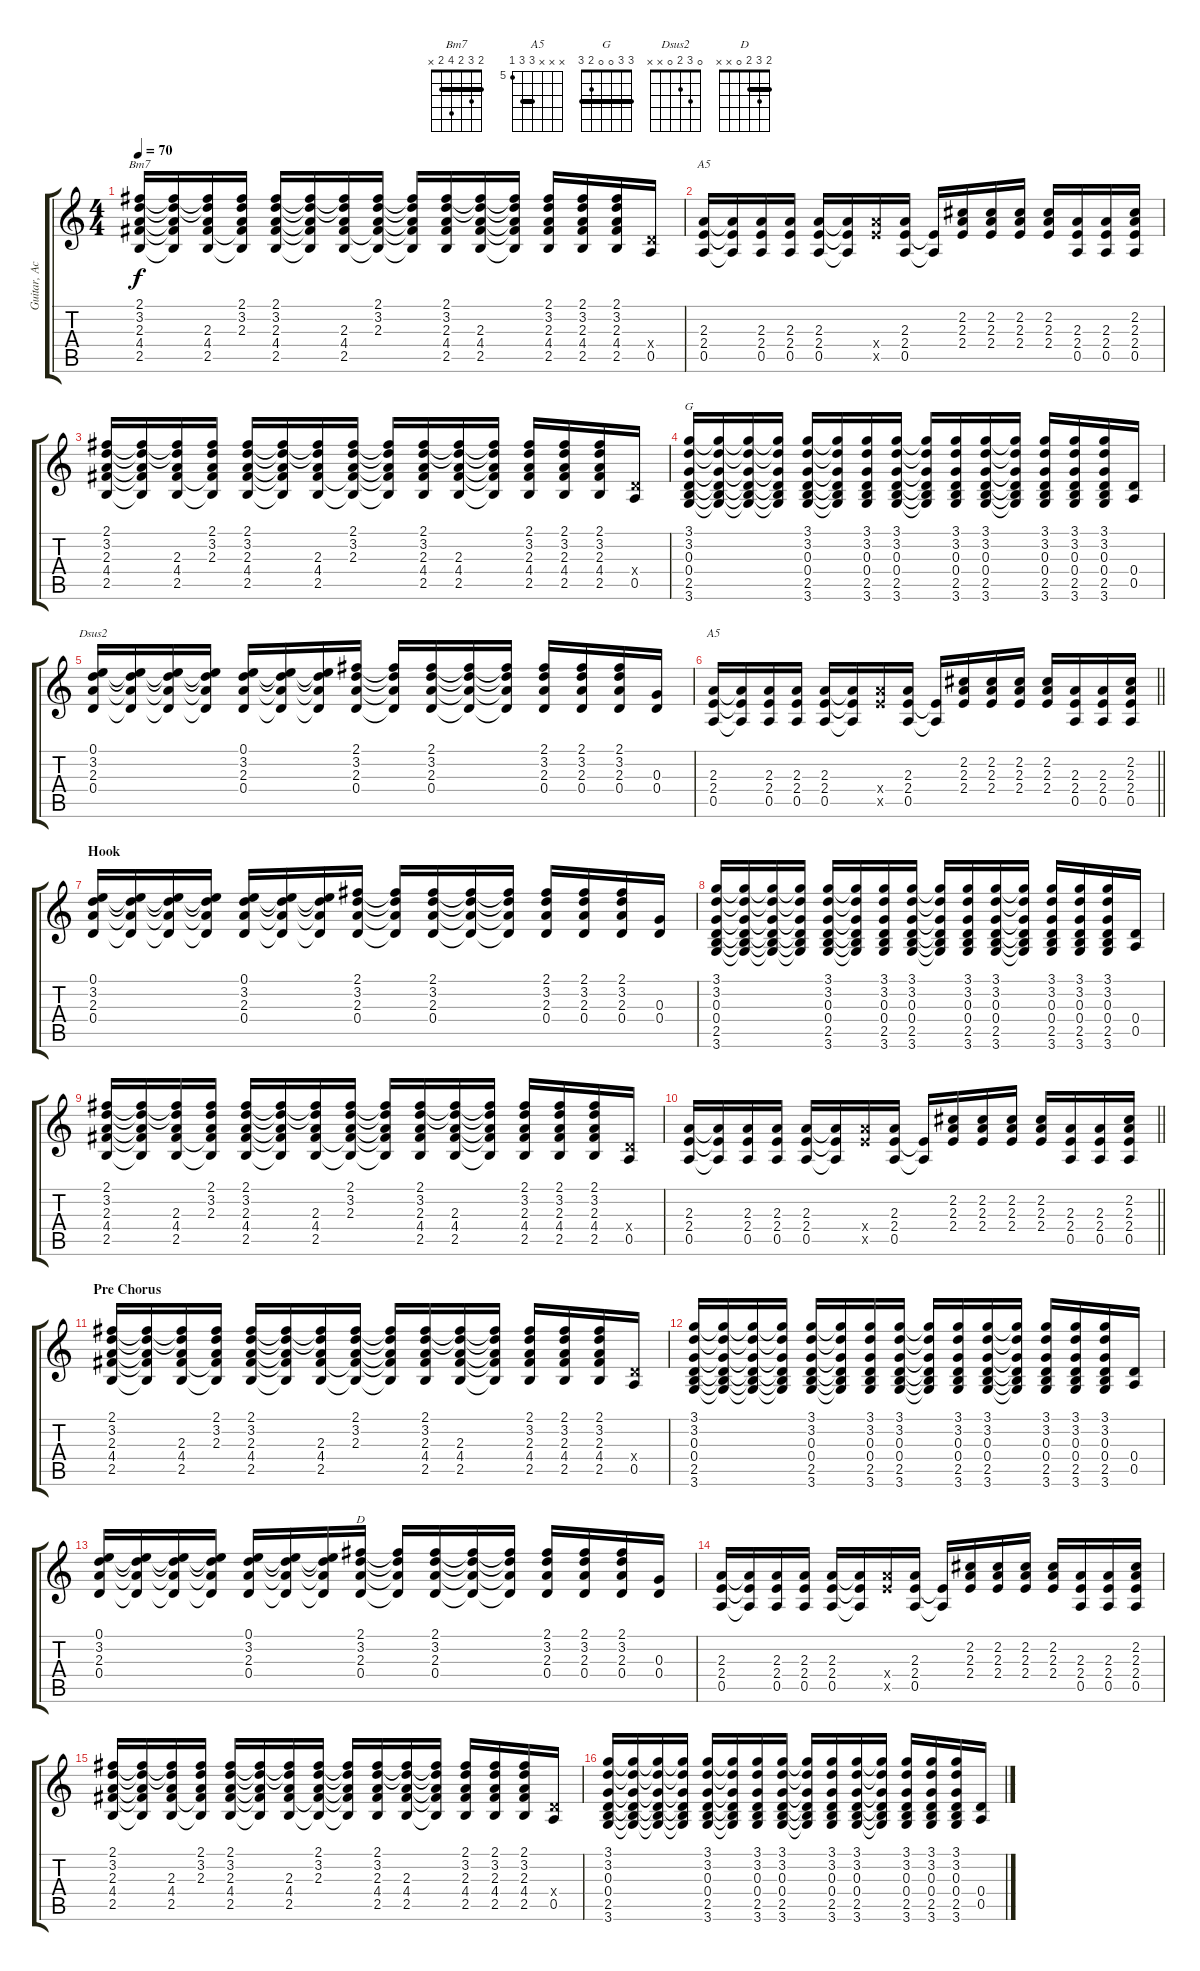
\track ("Guitar, Acoustic" "Guitar, Ac") {instrument acousticguitarsteel}
\staff {score tabs}
\tuning (E4 B3 G3 D3 A2 E2) {hide}
\chord ("Bm7" 2 3 2 4 2 x) {barre 2}
\chord ("A5" x x 2 2 0 x) {barre 2}
\chord ("G" 3 3 0 0 2 3) {barre 3}
\chord ("Dsus2" 0 3 2 0 x x)
\chord ("A5" x x x 7 7 5) {firstfret 5 barre 7}
\chord ("D" 2 3 2 0 x x) {barre 2}
\ts (4 4)
\tempo 70
\clef g2
\ks c
(2.1 3.2 2.3 4.4 2.5).16{ch "Bm7" dy f} (2.1{t} 3.2{t} 2.3{t} 4.4{t} 2.5{t}).16 (2.1{t} 3.2{t} 2.3 4.4 2.5).16 (2.1 3.2 2.3 4.4{t} 2.5{t}).16 (2.1 3.2 2.3 4.4 2.5).16 (2.1{t} 3.2{t} 2.3{t} 4.4{t} 2.5{t}).16 (2.1{t} 3.2{t} 2.3 4.4 2.5).16 (2.1 3.2 2.3 4.4{t} 2.5{t}).16 (2.1{t} 3.2{t} 2.3{t} 4.4{t} 2.5{t}).16 (2.1 3.2 2.3 4.4 2.5).16 (2.1{t} 3.2{t} 2.3 4.4 2.5).16 (2.1{t} 3.2{t} 2.3{t} 4.4{t} 2.5{t}).16 (2.1 3.2 2.3 4.4 2.5).16 (2.1 3.2 2.3 4.4 2.5).16 (2.1 3.2 2.3 4.4 2.5).16 (0.4{x} 0.5).16 |
(2.3 2.4 0.5).16{ch "A5"} (2.3{t} 2.4{t} 0.5{t}).16 (2.3 2.4 0.5).16 (2.3 2.4 0.5).16 (2.3 2.4 0.5).16 (2.3{t} 2.4{t} 0.5{t}).16 (7.4{x} 7.5{x}).16 (2.3 2.4 0.5).16 (2.4{t} 0.5{t}).16 (2.2 2.3 2.4).16 (2.2 2.3 2.4).16 (2.2 2.3 2.4).16 (2.2 2.3 2.4).16 (2.3 2.4 0.5).16 (2.3 2.4 0.5).16 (2.2 2.3 2.4 0.5).16 |
(2.1 3.2 2.3 4.4 2.5).16 (2.1{t} 3.2{t} 2.3{t} 4.4{t} 2.5{t}).16 (2.1{t} 3.2{t} 2.3 4.4 2.5).16 (2.1 3.2 2.3 4.4{t} 2.5{t}).16 (2.1 3.2 2.3 4.4 2.5).16 (2.1{t} 3.2{t} 2.3{t} 4.4{t} 2.5{t}).16 (2.1{t} 3.2{t} 2.3 4.4 2.5).16 (2.1 3.2 2.3 4.4{t} 2.5{t}).16 (2.1{t} 3.2{t} 2.3{t} 4.4{t} 2.5{t}).16 (2.1 3.2 2.3 4.4 2.5).16 (2.1{t} 3.2{t} 2.3 4.4 2.5).16 (2.1{t} 3.2{t} 2.3{t} 4.4{t} 2.5{t}).16 (2.1 3.2 2.3 4.4 2.5).16 (2.1 3.2 2.3 4.4 2.5).16 (2.1 3.2 2.3 4.4 2.5).16 (0.4{x} 0.5).16 |
(3.1 3.2 0.3 0.4 2.5 3.6).16{ch "G"} (3.1{t} 3.2{t} 0.3{t} 0.4{t} 2.5{t} 3.6{t}).16 (3.1{t} 3.2{t} 0.3{t} 0.4{t} 2.5{t} 3.6{t}).16 (3.1{t} 3.2{t} 0.3{t} 0.4{t} 2.5{t} 3.6{t}).16 (3.1 3.2 0.3 0.4 2.5 3.6).16 (3.1{t} 3.2{t} 0.3{t} 0.4{t} 2.5{t} 3.6{t}).16 (3.1 3.2 0.3 0.4 2.5 3.6).16 (3.1 3.2 0.3 0.4 2.5 3.6).16 (3.1{t} 3.2{t} 0.3{t} 0.4{t} 2.5{t} 3.6{t}).16 (3.1 3.2 0.3 0.4 2.5 3.6).16 (3.1 3.2 0.3 0.4 2.5 3.6).16 (3.1{t} 3.2{t} 0.3{t} 0.4{t} 2.5{t} 3.6{t}).16 (3.1 3.2 0.3 0.4 2.5 3.6).16 (3.1 3.2 0.3 0.4 2.5 3.6).16 (3.1 3.2 0.3 0.4 2.5 3.6).16 (0.4 0.5).16 |
(0.1 3.2 2.3 0.4).16{ch "Dsus2"} (0.1{t} 3.2{t} 2.3{t} 0.4{t}).16 (0.1{t} 3.2{t} 2.3{t} 0.4{t}).16 (0.1{t} 3.2{t} 2.3{t} 0.4{t}).16 (0.1 3.2 2.3 0.4).16 (0.1{t} 3.2{t} 2.3{t} 0.4{t}).16 (0.1{t} 3.2{t} 2.3{t} 0.4{t}).16 (2.1 3.2 2.3 0.4).16 (2.1{t} 3.2{t} 2.3{t} 0.4{t}).16 (2.1 3.2 2.3 0.4).16 (2.1{t} 3.2{t} 2.3{t} 0.4{t}).16 (2.1{t} 3.2{t} 2.3{t} 0.4{t}).16 (2.1 3.2 2.3 0.4).16 (2.1 3.2 2.3 0.4).16 (2.1 3.2 2.3 0.4).16 (0.3 0.4).16 |
\barLineRight lightlight
(2.3 2.4 0.5).16{ch "A5"} (2.3{t} 2.4{t} 0.5{t}).16 (2.3 2.4 0.5).16 (2.3 2.4 0.5).16 (2.3 2.4 0.5).16 (2.3{t} 2.4{t} 0.5{t}).16 (7.4{x} 7.5{x}).16 (2.3 2.4 0.5).16 (2.4{t} 0.5{t}).16 (2.2 2.3 2.4).16 (2.2 2.3 2.4).16 (2.2 2.3 2.4).16 (2.2 2.3 2.4).16 (2.3 2.4 0.5).16 (2.3 2.4 0.5).16 (2.2 2.3 2.4 0.5).16 |
\section ("" "Hook")
(0.1 3.2 2.3 0.4).16 (0.1{t} 3.2{t} 2.3{t} 0.4{t}).16 (0.1{t} 3.2{t} 2.3{t} 0.4{t}).16 (0.1{t} 3.2{t} 2.3{t} 0.4{t}).16 (0.1 3.2 2.3 0.4).16 (0.1{t} 3.2{t} 2.3{t} 0.4{t}).16 (0.1{t} 3.2{t} 2.3{t} 0.4{t}).16 (2.1 3.2 2.3 0.4).16 (2.1{t} 3.2{t} 2.3{t} 0.4{t}).16 (2.1 3.2 2.3 0.4).16 (2.1{t} 3.2{t} 2.3{t} 0.4{t}).16 (2.1{t} 3.2{t} 2.3{t} 0.4{t}).16 (2.1 3.2 2.3 0.4).16 (2.1 3.2 2.3 0.4).16 (2.1 3.2 2.3 0.4).16 (0.3 0.4).16 |
(3.1 3.2 0.3 0.4 2.5 3.6).16 (3.1{t} 3.2{t} 0.3{t} 0.4{t} 2.5{t} 3.6{t}).16 (3.1{t} 3.2{t} 0.3{t} 0.4{t} 2.5{t} 3.6{t}).16 (3.1{t} 3.2{t} 0.3{t} 0.4{t} 2.5{t} 3.6{t}).16 (3.1 3.2 0.3 0.4 2.5 3.6).16 (3.1{t} 3.2{t} 0.3{t} 0.4{t} 2.5{t} 3.6{t}).16 (3.1 3.2 0.3 0.4 2.5 3.6).16 (3.1 3.2 0.3 0.4 2.5 3.6).16 (3.1{t} 3.2{t} 0.3{t} 0.4{t} 2.5{t} 3.6{t}).16 (3.1 3.2 0.3 0.4 2.5 3.6).16 (3.1 3.2 0.3 0.4 2.5 3.6).16 (3.1{t} 3.2{t} 0.3{t} 0.4{t} 2.5{t} 3.6{t}).16 (3.1 3.2 0.3 0.4 2.5 3.6).16 (3.1 3.2 0.3 0.4 2.5 3.6).16 (3.1 3.2 0.3 0.4 2.5 3.6).16 (0.4 0.5).16 |
(2.1 3.2 2.3 4.4 2.5).16 (2.1{t} 3.2{t} 2.3{t} 4.4{t} 2.5{t}).16 (2.1{t} 3.2{t} 2.3 4.4 2.5).16 (2.1 3.2 2.3 4.4{t} 2.5{t}).16 (2.1 3.2 2.3 4.4 2.5).16 (2.1{t} 3.2{t} 2.3{t} 4.4{t} 2.5{t}).16 (2.1{t} 3.2{t} 2.3 4.4 2.5).16 (2.1 3.2 2.3 4.4{t} 2.5{t}).16 (2.1{t} 3.2{t} 2.3{t} 4.4{t} 2.5{t}).16 (2.1 3.2 2.3 4.4 2.5).16 (2.1{t} 3.2{t} 2.3 4.4 2.5).16 (2.1{t} 3.2{t} 2.3{t} 4.4{t} 2.5{t}).16 (2.1 3.2 2.3 4.4 2.5).16 (2.1 3.2 2.3 4.4 2.5).16 (2.1 3.2 2.3 4.4 2.5).16 (0.4{x} 0.5).16 |
\barLineRight lightlight
(2.3 2.4 0.5).16 (2.3{t} 2.4{t} 0.5{t}).16 (2.3 2.4 0.5).16 (2.3 2.4 0.5).16 (2.3 2.4 0.5).16 (2.3{t} 2.4{t} 0.5{t}).16 (7.4{x} 7.5{x}).16 (2.3 2.4 0.5).16 (2.4{t} 0.5{t}).16 (2.2 2.3 2.4).16 (2.2 2.3 2.4).16 (2.2 2.3 2.4).16 (2.2 2.3 2.4).16 (2.3 2.4 0.5).16 (2.3 2.4 0.5).16 (2.2 2.3 2.4 0.5).16 |
\section ("" "Pre Chorus")
(2.1 3.2 2.3 4.4 2.5).16 (2.1{t} 3.2{t} 2.3{t} 4.4{t} 2.5{t}).16 (2.1{t} 3.2{t} 2.3 4.4 2.5).16 (2.1 3.2 2.3 4.4{t} 2.5{t}).16 (2.1 3.2 2.3 4.4 2.5).16 (2.1{t} 3.2{t} 2.3{t} 4.4{t} 2.5{t}).16 (2.1{t} 3.2{t} 2.3 4.4 2.5).16 (2.1 3.2 2.3 4.4{t} 2.5{t}).16 (2.1{t} 3.2{t} 2.3{t} 4.4{t} 2.5{t}).16 (2.1 3.2 2.3 4.4 2.5).16 (2.1{t} 3.2{t} 2.3 4.4 2.5).16 (2.1{t} 3.2{t} 2.3{t} 4.4{t} 2.5{t}).16 (2.1 3.2 2.3 4.4 2.5).16 (2.1 3.2 2.3 4.4 2.5).16 (2.1 3.2 2.3 4.4 2.5).16 (0.4{x} 0.5).16 |
(3.1 3.2 0.3 0.4 2.5 3.6).16 (3.1{t} 3.2{t} 0.3{t} 0.4{t} 2.5{t} 3.6{t}).16 (3.1{t} 3.2{t} 0.3{t} 0.4{t} 2.5{t} 3.6{t}).16 (3.1{t} 3.2{t} 0.3{t} 0.4{t} 2.5{t} 3.6{t}).16 (3.1 3.2 0.3 0.4 2.5 3.6).16 (3.1{t} 3.2{t} 0.3{t} 0.4{t} 2.5{t} 3.6{t}).16 (3.1 3.2 0.3 0.4 2.5 3.6).16 (3.1 3.2 0.3 0.4 2.5 3.6).16 (3.1{t} 3.2{t} 0.3{t} 0.4{t} 2.5{t} 3.6{t}).16 (3.1 3.2 0.3 0.4 2.5 3.6).16 (3.1 3.2 0.3 0.4 2.5 3.6).16 (3.1{t} 3.2{t} 0.3{t} 0.4{t} 2.5{t} 3.6{t}).16 (3.1 3.2 0.3 0.4 2.5 3.6).16 (3.1 3.2 0.3 0.4 2.5 3.6).16 (3.1 3.2 0.3 0.4 2.5 3.6).16 (0.4 0.5).16 |
(0.1 3.2 2.3 0.4).16 (0.1{t} 3.2{t} 2.3{t} 0.4{t}).16 (0.1{t} 3.2{t} 2.3{t} 0.4{t}).16 (0.1{t} 3.2{t} 2.3{t} 0.4{t}).16 (0.1 3.2 2.3 0.4).16 (0.1{t} 3.2{t} 2.3{t} 0.4{t}).16 (0.1{t} 3.2{t} 2.3{t} 0.4{t}).16 (2.1 3.2 2.3 0.4).16{ch "D"} (2.1{t} 3.2{t} 2.3{t} 0.4{t}).16 (2.1 3.2 2.3 0.4).16 (2.1{t} 3.2{t} 2.3{t} 0.4{t}).16 (2.1{t} 3.2{t} 2.3{t} 0.4{t}).16 (2.1 3.2 2.3 0.4).16 (2.1 3.2 2.3 0.4).16 (2.1 3.2 2.3 0.4).16 (0.3 0.4).16 |
(2.3 2.4 0.5).16 (2.3{t} 2.4{t} 0.5{t}).16 (2.3 2.4 0.5).16 (2.3 2.4 0.5).16 (2.3 2.4 0.5).16 (2.3{t} 2.4{t} 0.5{t}).16 (7.4{x} 7.5{x}).16 (2.3 2.4 0.5).16 (2.4{t} 0.5{t}).16 (2.2 2.3 2.4).16 (2.2 2.3 2.4).16 (2.2 2.3 2.4).16 (2.2 2.3 2.4).16 (2.3 2.4 0.5).16 (2.3 2.4 0.5).16 (2.2 2.3 2.4 0.5).16 |
(2.1 3.2 2.3 4.4 2.5).16 (2.1{t} 3.2{t} 2.3{t} 4.4{t} 2.5{t}).16 (2.1{t} 3.2{t} 2.3 4.4 2.5).16 (2.1 3.2 2.3 4.4{t} 2.5{t}).16 (2.1 3.2 2.3 4.4 2.5).16 (2.1{t} 3.2{t} 2.3{t} 4.4{t} 2.5{t}).16 (2.1{t} 3.2{t} 2.3 4.4 2.5).16 (2.1 3.2 2.3 4.4{t} 2.5{t}).16 (2.1{t} 3.2{t} 2.3{t} 4.4{t} 2.5{t}).16 (2.1 3.2 2.3 4.4 2.5).16 (2.1{t} 3.2{t} 2.3 4.4 2.5).16 (2.1{t} 3.2{t} 2.3{t} 4.4{t} 2.5{t}).16 (2.1 3.2 2.3 4.4 2.5).16 (2.1 3.2 2.3 4.4 2.5).16 (2.1 3.2 2.3 4.4 2.5).16 (0.4{x} 0.5).16 |
(3.1 3.2 0.3 0.4 2.5 3.6).16 (3.1{t} 3.2{t} 0.3{t} 0.4{t} 2.5{t} 3.6{t}).16 (3.1{t} 3.2{t} 0.3{t} 0.4{t} 2.5{t} 3.6{t}).16 (3.1{t} 3.2{t} 0.3{t} 0.4{t} 2.5{t} 3.6{t}).16 (3.1 3.2 0.3 0.4 2.5 3.6).16 (3.1{t} 3.2{t} 0.3{t} 0.4{t} 2.5{t} 3.6{t}).16 (3.1 3.2 0.3 0.4 2.5 3.6).16 (3.1 3.2 0.3 0.4 2.5 3.6).16 (3.1{t} 3.2{t} 0.3{t} 0.4{t} 2.5{t} 3.6{t}).16 (3.1 3.2 0.3 0.4 2.5 3.6).16 (3.1 3.2 0.3 0.4 2.5 3.6).16 (3.1{t} 3.2{t} 0.3{t} 0.4{t} 2.5{t} 3.6{t}).16 (3.1 3.2 0.3 0.4 2.5 3.6).16 (3.1 3.2 0.3 0.4 2.5 3.6).16 (3.1 3.2 0.3 0.4 2.5 3.6).16 (0.4 0.5).16
